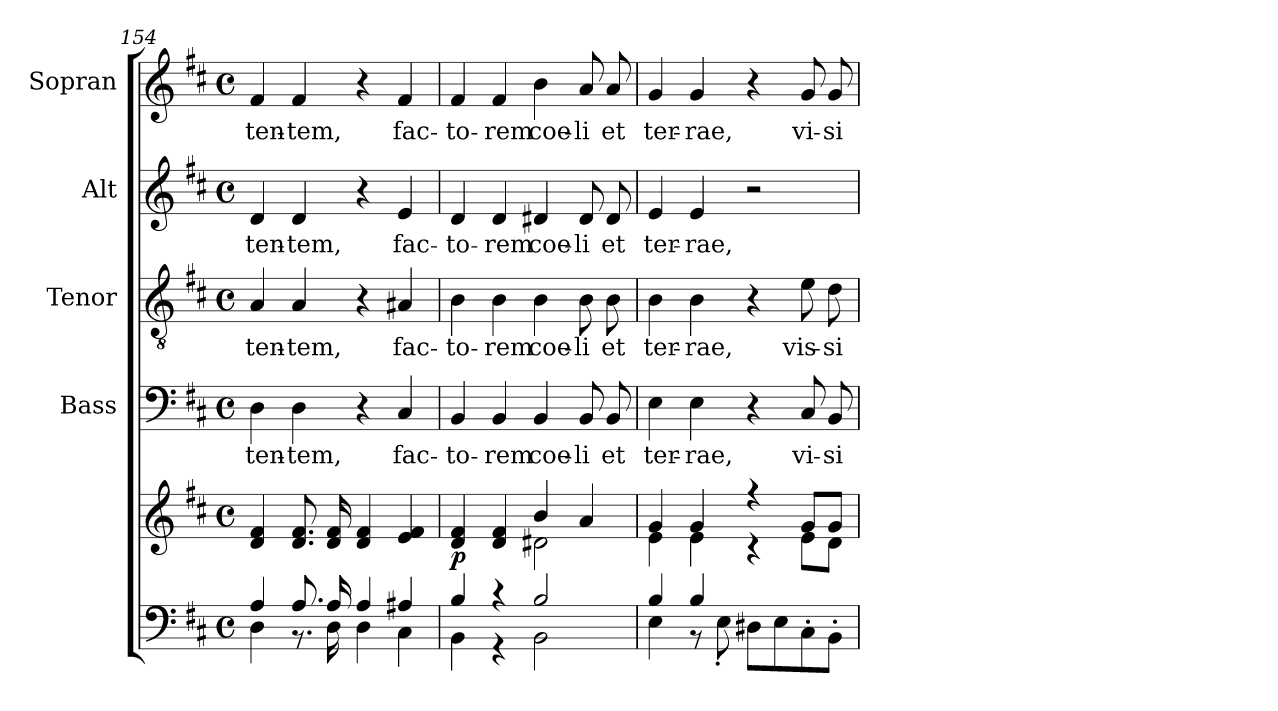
**kern	**kern	**dynam	**kern	**text	**kern	**text	**kern	**text	**kern	**text
*part5	*part5	*part5	*part4	*part4	*part3	*part3	*part2	*part2	*part1	*part1
*staff6	*staff5	*staff5/6	*staff4	*staff4	*staff3	*staff3	*staff2	*staff2	*staff1	*staff1
*	*	*	*I"Bass	*	*I"Tenor	*	*I"Alt	*	*I"Sopran	*
*	*	*	*I'B.	*	*I'T.	*	*I'A.	*	*I'S.	*
*clefF4	*clefG2	*	*clefF4	*	*clefGv2	*	*clefG2	*	*clefG2	*
*k[f#c#]	*k[f#c#]	*	*k[f#c#]	*	*k[f#c#]	*	*k[f#c#]	*	*k[f#c#]	*
*D:	*D:	*	*D:	*	*D:	*	*D:	*	*D:	*
*M4/4	*M4/4	*	*M4/4	*	*M4/4	*	*M4/4	*	*M4/4	*
*met(c)	*met(c)	*	*met(c)	*	*met(c)	*	*met(c)	*	*met(c)	*
=154	=154	=154	=154	=154	=154	=154	=154	=154	=154	=154
*^	*	*	*	*	*	*	*	*	*	*
!	!	!	!	!	!LO:LY:b	!	!LO:LY:b	!	!LO:LY:b	!	!LO:LY:b
4A!/	4D!\	4d!/ 4f#!/	.	4D\	-ten-	4A/	-ten-	4d/	-ten-	4f#/	-ten-
!	!	!	!	!	!LO:LY:b	!	!LO:LY:b	!	!LO:LY:b	!	!LO:LY:b
8.A/	8.rBB	8.d/ 8.f#/	.	4D\	-tem,	4A/	-tem,	4d/	-tem,	4f#/	-tem,
16A/	16D\	16d/ 16f#/	.	.	.	.	.	.	.	.	.
4A/	4D\	4d/ 4f#/	.	4r	.	4r	.	4r	.	4r	.
!	!	!	!	!	!LO:LY:b	!	!LO:LY:b	!	!LO:LY:b	!	!LO:LY:b
4A#X/	4C#\	4e/ 4f#/	.	4C#/	fac-	4A#X/	fac-	4e/	fac-	4f#/	fac-
!!LO:PB:g=z
=155	=155	=155	=155	=155	=155	=155	=155	=155	=155	=155	=155
*	*	*^	*	*	*	*	*	*	*	*	*
!	!	!	!	!LO:DY:b	!	!LO:LY:b	!	!LO:LY:b	!	!LO:LY:b	!	!LO:LY:b
4B/	4BB\	4d/ 4f#/	2ryy	p	4BB/	-to-	4B\	-to-	4d/	-to-	4f#/	-to-
!	!	!	!	!	!	!LO:LY:b	!	!LO:LY:b	!	!LO:LY:b	!	!LO:LY:b
4r	4r	4d!/ 4f#!/	.	.	4BB/	-rem	4B\	-rem	4d/	-rem	4f#/	-rem
!	!	!	!	!	!	!LO:LY:b	!	!LO:LY:b	!	!LO:LY:b	!	!LO:LY:b
2B!/	2BB\	4b!/	2d#X!\	.	4BB/	coe-	4B\	coe-	4d#X/	coe-	4b\	coe-
!	!	!	!	!	!	!LO:LY:b	!	!LO:LY:b	!	!LO:LY:b	!	!LO:LY:b
.	.	4a!/	.	.	8BB/	-li	8B\	-li	8d#/	-li	8a/	-li
!	!	!	!	!	!	!LO:LY:b	!	!LO:LY:b	!	!LO:LY:b	!	!LO:LY:b
.	.	.	.	.	8BB/	et	8B\	et	8d#/	et	8a/	et
=156	=156	=156	=156	=156	=156	=156	=156	=156	=156	=156	=156	=156
!	!	!	!	!	!	!LO:LY:b	!	!LO:LY:b	!	!LO:LY:b	!	!LO:LY:b
4B!/	4E\	4g!/	4e!\	.	4E\	ter-	4B\	ter-	4e/	ter-	4g/	ter-
!	!	!	!	!	!	!LO:LY:b	!	!LO:LY:b	!	!LO:LY:b	!	!LO:LY:b
4B!/	8r	4g!/	4e!\	.	4E\	-rae,	4B\	-rae,	4e/	-rae,	4g/	-rae,
.	8E'>\	.	.	.	.	.	.	.	.	.	.	.
2ryy	8D#X\L	4r	4r	.	4r	.	4r	.	2r	.	4r	.
.	8E\	.	.	.	.	.	.	.	.	.	.	.
!	!	!	!	!	!	!LO:LY:b	!	!LO:LY:b	!	!	!	!LO:LY:b
.	8C#'>\	8g!/L	8e!\L	.	8C#/	vi-	8e\	vis-	.	.	8g/	vi-
!	!	!	!	!	!	!LO:LY:b	!	!LO:LY:b	!	!	!	!LO:LY:b
.	8BB'>\J	8g!/J	8d!\J	.	8BB/	-si-	8d\	-si-	.	.	8g/	-si-
*v	*v	*	*	*	*	*	*	*	*	*	*	*
*	*v	*v	*	*	*	*	*	*	*	*	*
=	=	=	=	=	=	=	=	=	=	=
*-	*-	*-	*-	*-	*-	*-	*-	*-	*-	*-
